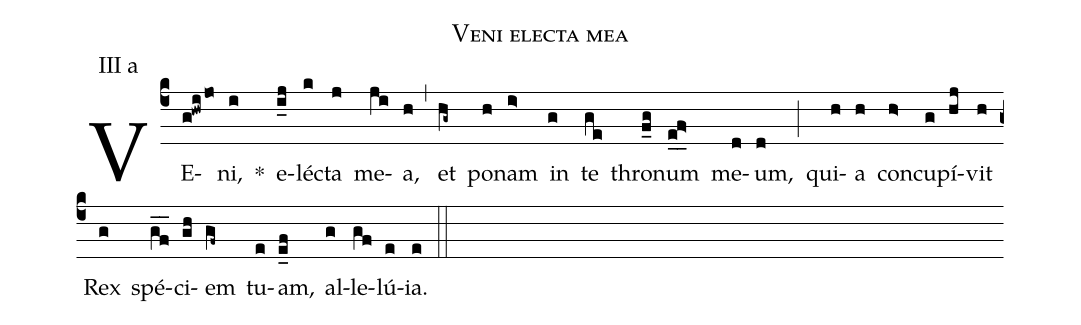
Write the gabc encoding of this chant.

name: Veni electa mea;
annotation: III a;
mode: 3;
%%
(c4)
VE(g!hwi/jo)ni,(i) *()
e(i_j)lé(k)cta(j) me(ji)a,(h) (,)
et(hg~) po(h)nam(i>) in(g) te(ge) thro(f_g)num(e_0f>_0) me(d)um,(d) (;)
qui(h)a(h) con(h>)cu(g)pí(hj)vit(h) Rex(g) spé(gf__)ci(gh)em(gf~) tu(e)am,(e_f) al(g)le(gf)lú(e)ia.(e) (::)
